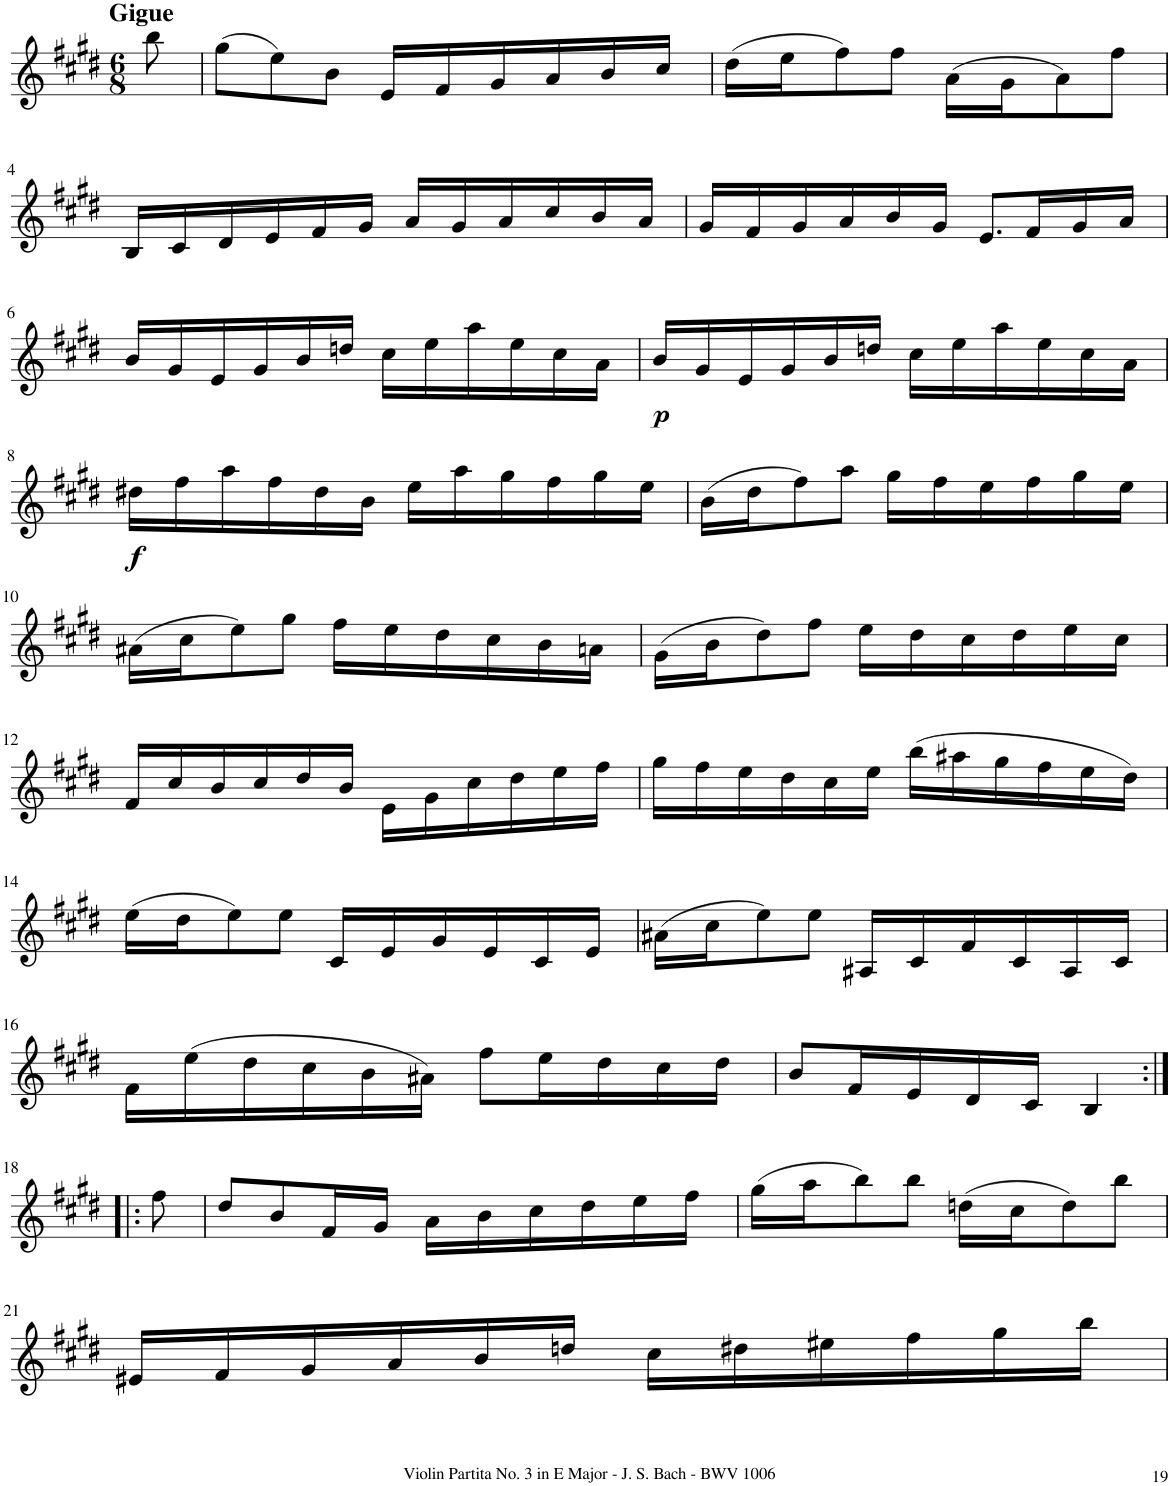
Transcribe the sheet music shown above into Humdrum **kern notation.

**kern	**dynam
*part1	*part1
*staff1	*staff1
*I"Violin	*
*I'Vln.	*
!!LO:PB:g=z
*clefG2	*
*k[f#c#g#d#]	*
*M6/8	*
=1	=1
!LO:TX:a:B:t=Gigue	!
8bb\	.
=2	=2
(8gg#\L	.
8ee\)	.
8b\J	.
16e/LL	.
16f#/	.
16g#/	.
16a/	.
16b/	.
16cc#/JJ	.
=3	=3
(16dd#\LL	.
16ee\J	.
8ff#\)	.
8ff#\J	.
(16a\LL	.
16g#\J	.
8a\)	.
8ff#\J	.
!!LO:LB:g=z
=4	=4
16B/LL	.
16c#/	.
16d#/	.
16e/	.
16f#/	.
16g#/JJ	.
16a/LL	.
16g#/	.
16a/	.
16cc#/	.
16b/	.
16a/JJ	.
=5	=5
16g#/LL	.
16f#/	.
16g#/	.
16a/	.
16b/	.
16g#/JJ	.
8.e/L	.
16f#/L	.
16g#/	.
16a/JJ	.
!!LO:LB:g=z
=6	=6
16b/LL	.
16g#/	.
16e/	.
16g#/	.
16b/	.
16ddn/JJ	.
16cc#\LL	.
16ee\	.
16aa\	.
16ee\	.
16cc#\	.
16a\JJ	.
=7	=7
!	!LO:DY:b
16b/LL	p
16g#/	.
16e/	.
16g#/	.
16b/	.
16ddn/JJ	.
16cc#\LL	.
16ee\	.
16aa\	.
16ee\	.
16cc#\	.
16a\JJ	.
!!LO:LB:g=z
=8	=8
!	!LO:DY:b
16dd#X\LL	f
16ff#\	.
16aa\	.
16ff#\	.
16dd#\	.
16b\JJ	.
16ee\LL	.
16aa\	.
16gg#\	.
16ff#\	.
16gg#\	.
16ee\JJ	.
=9	=9
(16b\LL	.
16dd#\J	.
8ff#\)	.
8aa\J	.
16gg#\LL	.
16ff#\	.
16ee\	.
16ff#\	.
16gg#\	.
16ee\JJ	.
!!LO:LB:g=z
=10	=10
(16a#X\LL	.
16cc#\J	.
8ee\)	.
8gg#\J	.
16ff#\LL	.
16ee\	.
16dd#\	.
16cc#\	.
16b\	.
16an\JJ	.
=11	=11
(16g#\LL	.
16b\J	.
8dd#\)	.
8ff#\J	.
16ee\LL	.
16dd#\	.
16cc#\	.
16dd#\	.
16ee\	.
16cc#\JJ	.
!!LO:LB:g=z
=12	=12
16f#/LL	.
16cc#/	.
16b/	.
16cc#/	.
16dd#/	.
16b/JJ	.
16e\LL	.
16g#\	.
16cc#\	.
16dd#\	.
16ee\	.
16ff#\JJ	.
=13	=13
16gg#\LL	.
16ff#\	.
16ee\	.
16dd#\	.
16cc#\	.
16ee\JJ	.
(16bb\LL	.
16aa#X\	.
16gg#\	.
16ff#\	.
16ee\	.
16dd#\JJ)	.
!!LO:LB:g=z
=14	=14
(16ee\LL	.
16dd#\J	.
8ee\)	.
8ee\J	.
16c#/LL	.
16e/	.
16g#/	.
16e/	.
16c#/	.
16e/JJ	.
=15	=15
(16a#X\LL	.
16cc#\J	.
8ee\)	.
8ee\J	.
16A#X/LL	.
16c#/	.
16f#/	.
16c#/	.
16A#/	.
16c#/JJ	.
!!LO:LB:g=z
=16	=16
16f#\LL	.
(16ee\	.
16dd#\	.
16cc#\	.
16b\	.
16a#X\JJ)	.
8ff#\L	.
16ee\L	.
16dd#\	.
16cc#\	.
16dd#\JJ	.
=17	=17
8b/L	.
16f#/L	.
16e/	.
16d#/	.
16c#/JJ	.
4B/	.
!!LO:LB:g=z
=18:|!|:	=18:|!|:
8ff#\	.
=19	=19
8dd#/L	.
8b/	.
16f#/L	.
16g#/JJ	.
16a\LL	.
16b\	.
16cc#\	.
16dd#\	.
16ee\	.
16ff#\JJ	.
=20	=20
(16gg#\LL	.
16aa\J	.
8bb\)	.
8bb\J	.
(16ddn\LL	.
16cc#\J	.
8dd\)	.
8bb\J	.
!!LO:LB:g=z
=21	=21
16e#X/LL	.
16f#/	.
16g#/	.
16a/	.
16b/	.
16ddn/JJ	.
16cc#\LL	.
16dd#X\	.
16ee#X\	.
16ff#\	.
16gg#\	.
16bb\JJ	.
=	=
*-	*-
